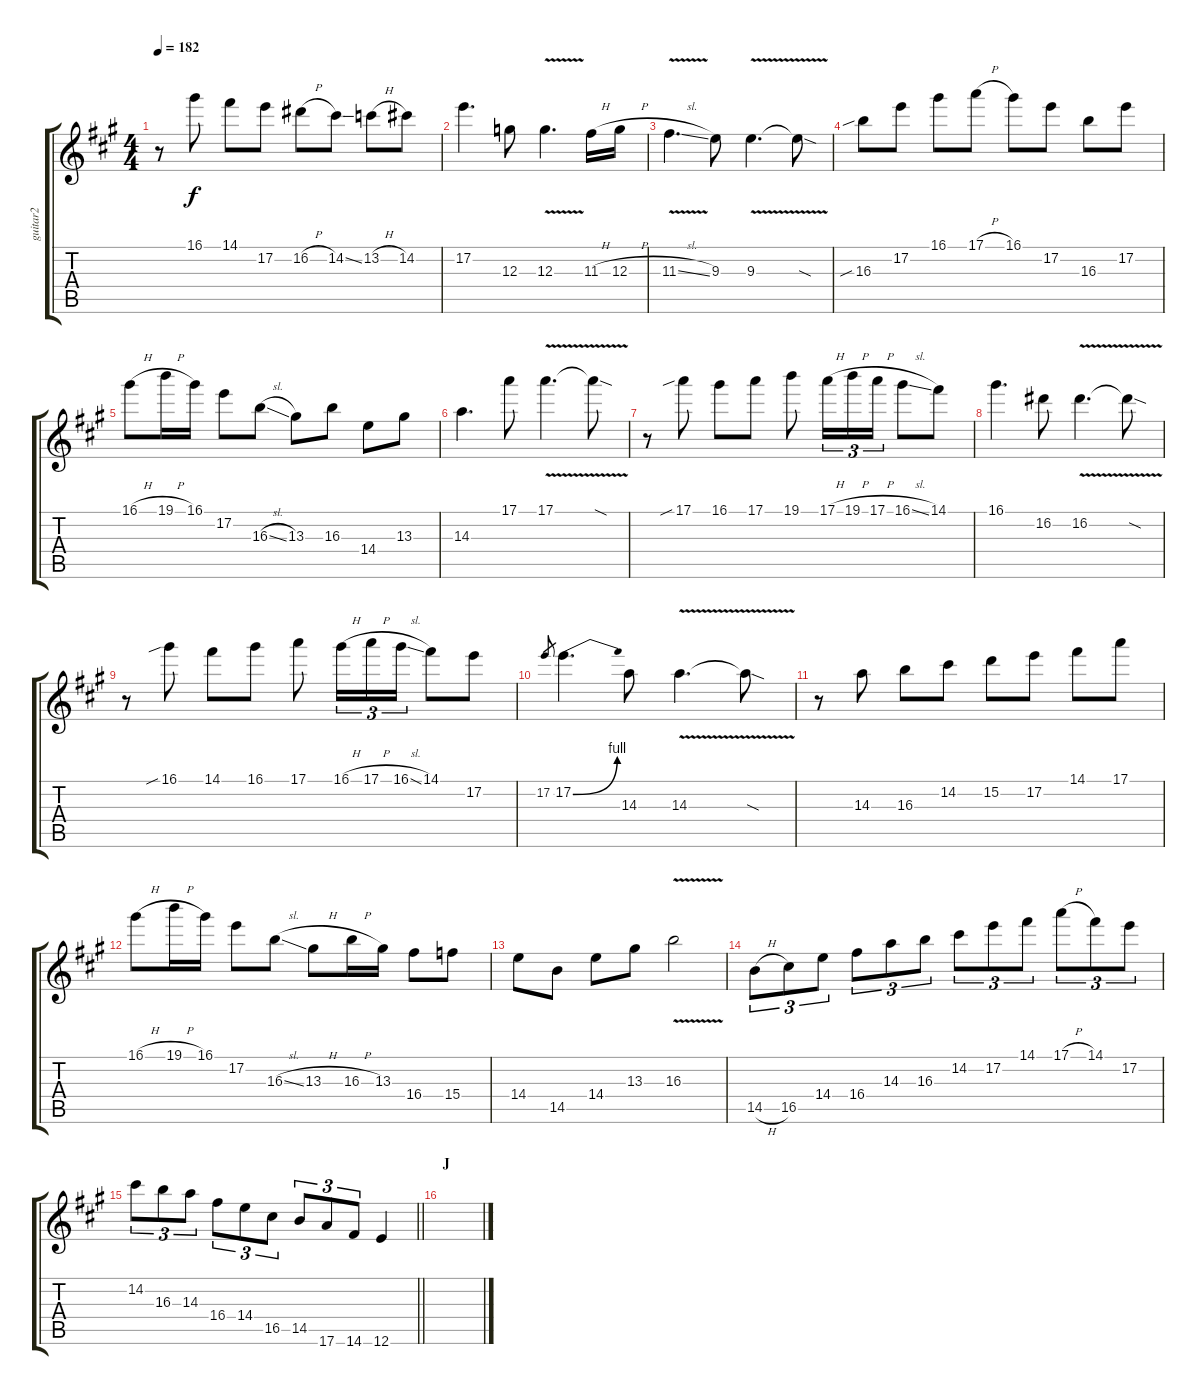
\track ("guitar2" "guitar2") {instrument overdrivenguitar}
\staff {score tabs}
\tuning (E4 B3 G3 D3 A2 E2) {hide}
\ts (4 4)
\tempo 182
\clef g2
\ks f#minor
r.8{dy f} 16.1.8 14.1.8 17.2.8 16.2{h}.8 14.2{ss}.8 13.2{h}.8 14.2.8 |
17.2.4{d} 12.3.8 12.3{v}.4{d} 11.3{h}.16 12.3{h}.16 |
11.3{v sl}.4{d} 9.3.8 9.3{v}.4{d} 9.3{sod t}.8 |
16.3{sib}.8 17.2.8 16.1.8 17.1{h}.8 16.1.8 17.2.8 16.3.8 17.2.8 |
16.1{h}.8 19.1{h}.16 16.1.16 17.2.8 16.3{sl}.8 13.3.8 16.3.8 14.4.8 13.3.8 |
14.3.4{d} 17.1.8 17.1{v}.4{d} 17.1{sod t}.8 |
r.8 17.1{sib}.8 16.1.8 17.1.8 19.1.8 17.1{h}.16{tu (3 2)} 19.1{h}.16{tu (3 2)} 17.1{h}.16{tu (3 2)} 16.1{sl}.8 14.1.8 |
16.1.4{d} 16.2.8 16.2{v}.4{d} 16.2{sod t}.8 |
r.8 16.1{sib}.8 14.1.8 16.1.8 17.1.8 16.1{h}.16{tu (3 2)} 17.1{h}.16{tu (3 2)} 16.1{sl}.16{tu (3 2)} 14.1.8 17.2.8 |
17.2.8{gr} 17.2{be (bend 0 0 60 4)}.4{d} 14.3.8 14.3{v}.4{d} 14.3{sod t}.8 |
r.8 14.3.8 16.3.8 14.2.8 15.2.8 17.2.8 14.1.8 17.1.8 |
16.1{h}.8 19.1{h}.16 16.1.16 17.2.8 16.3{sl}.8 13.3{h}.8 16.3{h}.16 13.3.16 16.4.8 15.4.8 |
14.4.8 14.5.8 14.4.8 13.3.8 16.3{v}.2 |
14.5{h}.8{tu (3 2)} 16.5.8{tu (3 2)} 14.4.8{tu (3 2)} 16.4.8{tu (3 2)} 14.3.8{tu (3 2)} 16.3.8{tu (3 2)} 14.2.8{tu (3 2)} 17.2.8{tu (3 2)} 14.1.8{tu (3 2)} 17.1{h}.8{tu (3 2)} 14.1.8{tu (3 2)} 17.2.8{tu (3 2)} |
\barLineRight lightlight
14.2.8{tu (3 2)} 16.3.8{tu (3 2)} 14.3.8{tu (3 2)} 16.4.8{tu (3 2)} 14.4.8{tu (3 2)} 16.5.8{tu (3 2)} 14.5.8{tu (3 2)} 17.6.8{tu (3 2)} 14.6.8{tu (3 2)} 12.6.4 |
\section ("" "J")
